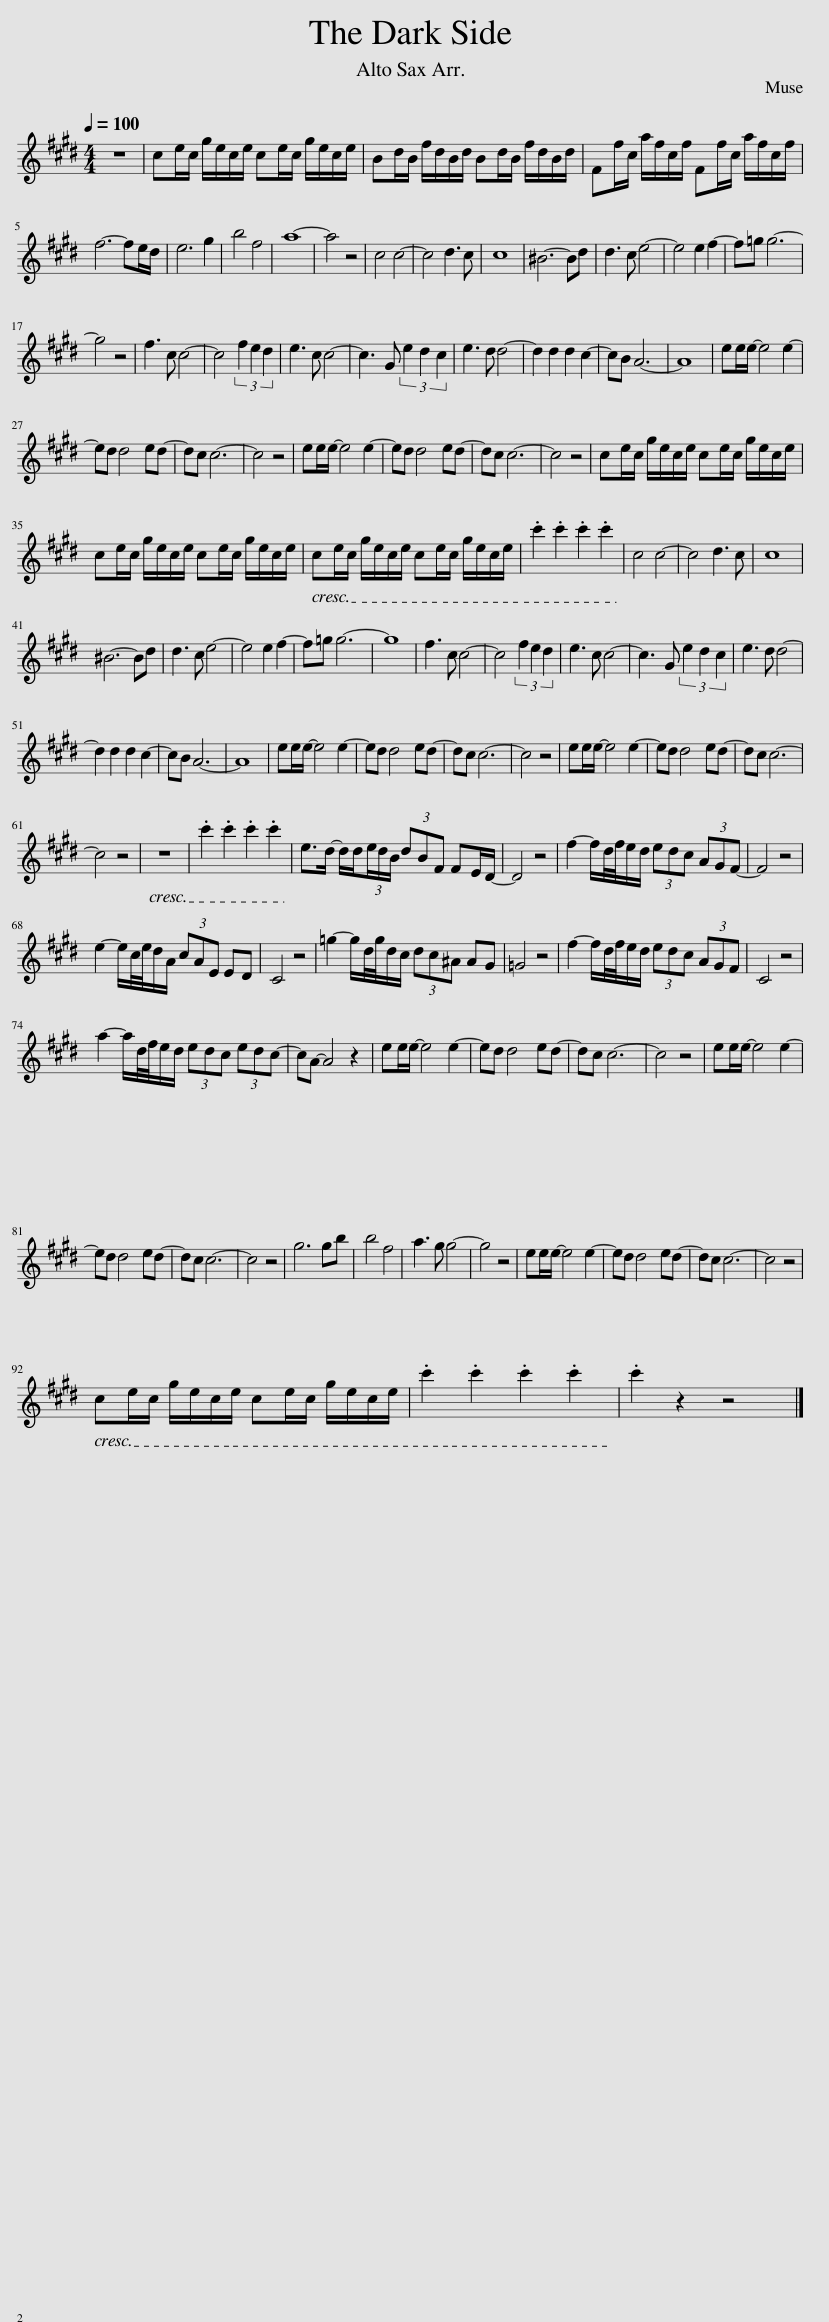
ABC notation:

X:1
L:1/8
Q:1/4=100
M:4/4
I:linebreak $
K:none
V:1 treble transpose=-9
V:1
[K:E] z8 | ce/c/ g/e/c/e/ ce/c/ g/e/c/e/ | Bd/B/ f/d/B/d/ Bd/B/ f/d/B/d/ | Ff/c/ a/f/c/f/ Ff/c/ a/f/c/f/ |$ f6- fe/d/ | %5
 e6 g2 | b4 f4 | a8- | a4 z4 | c4 c4- | %10
 c4 d3 c | c8 | ^B6- Bd | d3 c e4- | e4 e2 f2- | %15
 f=g g6- |$ g4 z4 | f3 c c4- | c4 (3f2 e2 d2 | e3 c c4- | %20
 c3 G (3e2 d2 c2 | e3 d d4- | d2 d2 d2 c2- | cB A6- | A8 | %25
 ee/e/- e4 e2- |$ ed d4 ed- | dc c6- | c4 z4 | ee/e/- e4 e2- | %30
 ed d4 ed- | dc c6- | c4 z4 | ce/c/ g/e/c/e/ ce/c/ g/e/c/e/ |$ ce/c/ g/e/c/e/ ce/c/ g/e/c/e/ | %35
 ce/c/ g/e/c/e/ ce/c/ g/e/c/e/ | .c'2 .c'2 .c'2 .c'2 | c4 c4- | c4 d3 c | c8 |$ %40
 ^B6- Bd | d3 c e4- | e4 e2 f2- | f=g g6- | g8 | %45
 f3 c c4- | c4 (3f2 e2 d2 | e3 c c4- | c3 G (3e2 d2 c2 | e3 d d4- |$ %50
 d2 d2 d2 c2- | cB A6- | A8 | ee/e/- e4 e2- | ed d4 ed- | %55
 dc c6- | c4 z4 | ee/e/- e4 e2- | ed d4 ed- | dc c6- |$ %60
 c4 z4 | z8 | .c'2 .c'2 .c'2 .c'2 | e>d- d/d/(3e/d/B/ (3dBF FE/D/- | D4 z4 | %65
 f2- f/d/4f/4e/d/ (3edc (3AGF- | F4 z4 |$ e2- e/c/4e/4d/A/ (3cAE ED | C4 z4 | =g2- g/d/4g/4d/c/ (3dc^A AG | %70
 =G4 z4 | f2- f/d/4f/4e/d/ (3edc (3AGF | C4 z4 |$ a2- a/d/4f/4e/d/ (3edc (3edc- | cA- A4 z2 | %75
 ee/e/- e4 e2- | ed d4 ed- | dc c6- | c4 z4 | ee/e/- e4 e2- |$ %80
 ed d4 ed- | dc c6- | c4 z4 | g6 gb | b4 f4 | %85
 a3 g g4- | g4 z4 | ee/e/- e4 e2- | ed d4 ed- | dc c6- | %90
 c4 z4 |$ ce/c/ g/e/c/e/ ce/c/ g/e/c/e/ | .c'2 .c'2 .c'2 .c'2 | .c'2 z2 z4 |] %94
